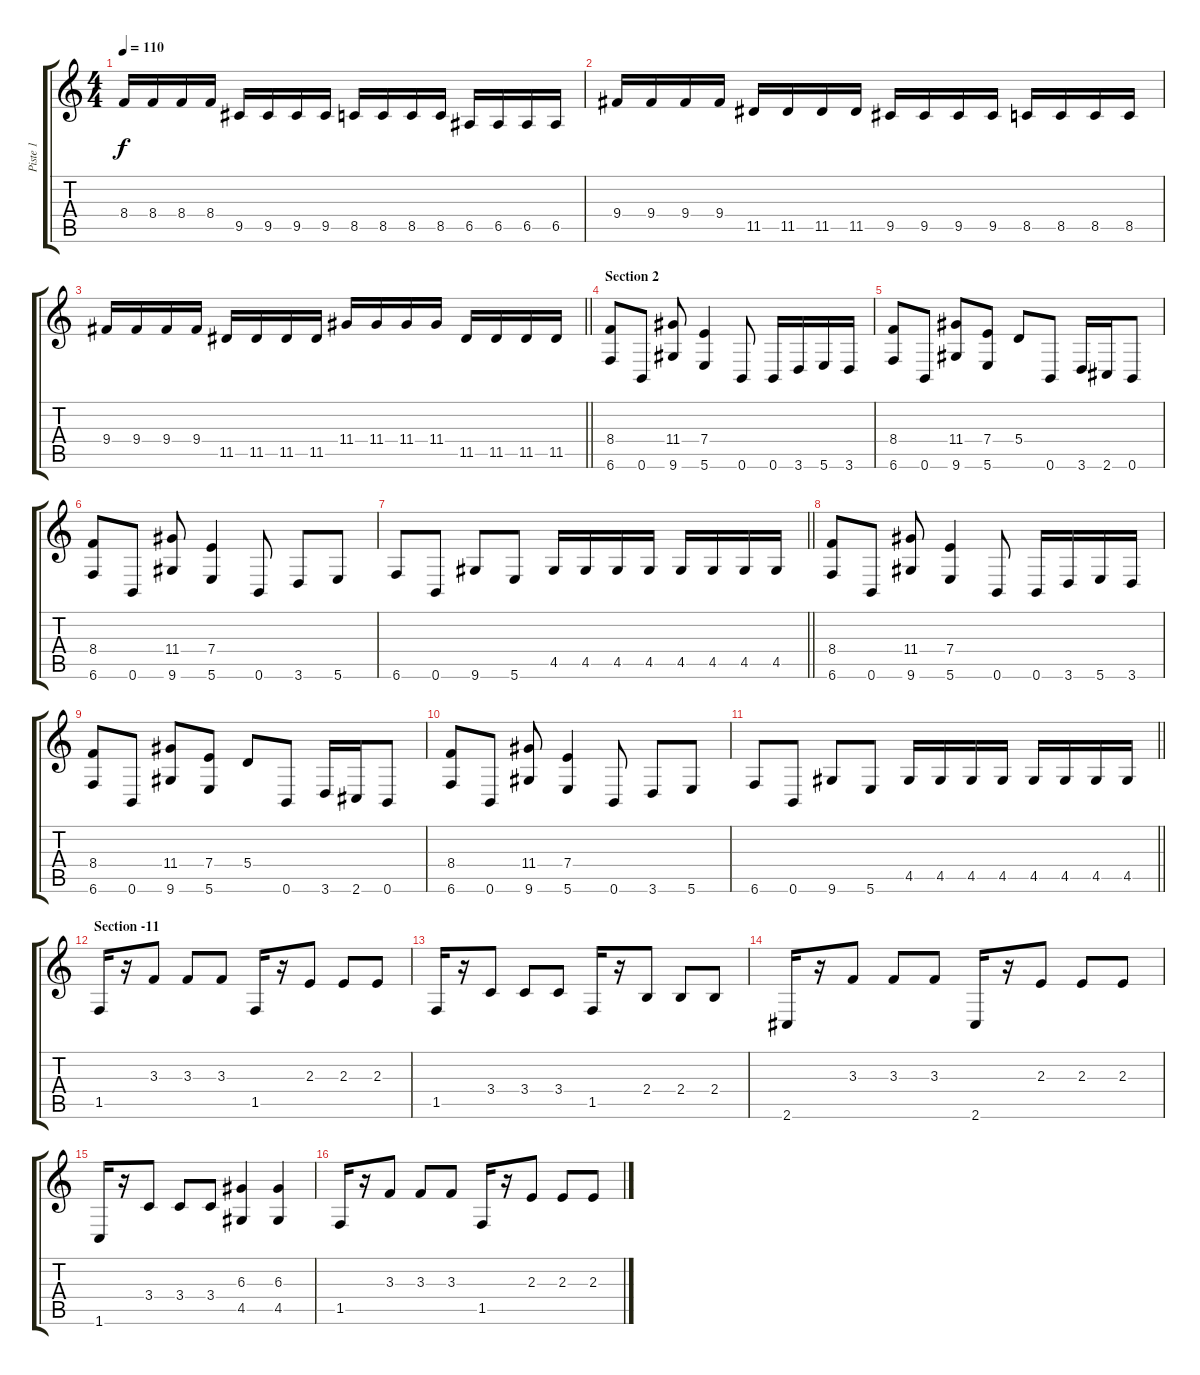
\track ("Piste 1" "Piste 1") {instrument distortionguitar}
\staff {score tabs}
\tuning (B3 Gb3 D3 A2 E2 B1) {hide}
\ts (4 4)
\tempo 110
\clef g2
\ks c
8.4.16{dy f} 8.4.16 8.4.16 8.4.16 9.5.16 9.5.16 9.5.16 9.5.16 8.5.16 8.5.16 8.5.16 8.5.16 6.5.16 6.5.16 6.5.16 6.5.16 |
9.4.16 9.4.16 9.4.16 9.4.16 11.5.16 11.5.16 11.5.16 11.5.16 9.5.16 9.5.16 9.5.16 9.5.16 8.5.16 8.5.16 8.5.16 8.5.16 |
\barLineRight lightlight
9.4.16 9.4.16 9.4.16 9.4.16 11.5.16 11.5.16 11.5.16 11.5.16 11.4.16 11.4.16 11.4.16 11.4.16 11.5.16 11.5.16 11.5.16 11.5.16 |
\section ("" "Section 2")
(8.4 6.6).8 0.6.8 (11.4 9.6).8 (7.4 5.6).4 0.6.8 0.6.16 3.6.16 5.6.16 3.6.16 |
(8.4 6.6).8 0.6.8 (11.4 9.6).8 (7.4 5.6).8 5.4.8 0.6.8 3.6.16 2.6.16 0.6.8 |
(8.4 6.6).8 0.6.8 (11.4 9.6).8 (7.4 5.6).4 0.6.8 3.6.8 5.6.8 |
\barLineRight lightlight
6.6.8 0.6.8 9.6.8 5.6.8 4.5.16 4.5.16 4.5.16 4.5.16 4.5.16 4.5.16 4.5.16 4.5.16 |
(8.4 6.6).8 0.6.8 (11.4 9.6).8 (7.4 5.6).4 0.6.8 0.6.16 3.6.16 5.6.16 3.6.16 |
(8.4 6.6).8 0.6.8 (11.4 9.6).8 (7.4 5.6).8 5.4.8 0.6.8 3.6.16 2.6.16 0.6.8 |
(8.4 6.6).8 0.6.8 (11.4 9.6).8 (7.4 5.6).4 0.6.8 3.6.8 5.6.8 |
\barLineRight lightlight
6.6.8 0.6.8 9.6.8 5.6.8 4.5.16 4.5.16 4.5.16 4.5.16 4.5.16 4.5.16 4.5.16 4.5.16 |
\section ("" "Section -11")
1.5.16 r.16 3.3.8 3.3.8 3.3.8 1.5.16 r.16 2.3.8 2.3.8 2.3.8 |
1.5.16 r.16 3.4.8 3.4.8 3.4.8 1.5.16 r.16 2.4.8 2.4.8 2.4.8 |
2.6.16 r.16 3.3.8 3.3.8 3.3.8 2.6.16 r.16 2.3.8 2.3.8 2.3.8 |
1.6.16 r.16 3.4.8 3.4.8 3.4.8 (6.3 4.5).4 (6.3 4.5).4 |
1.5.16 r.16 3.3.8 3.3.8 3.3.8 1.5.16 r.16 2.3.8 2.3.8 2.3.8
